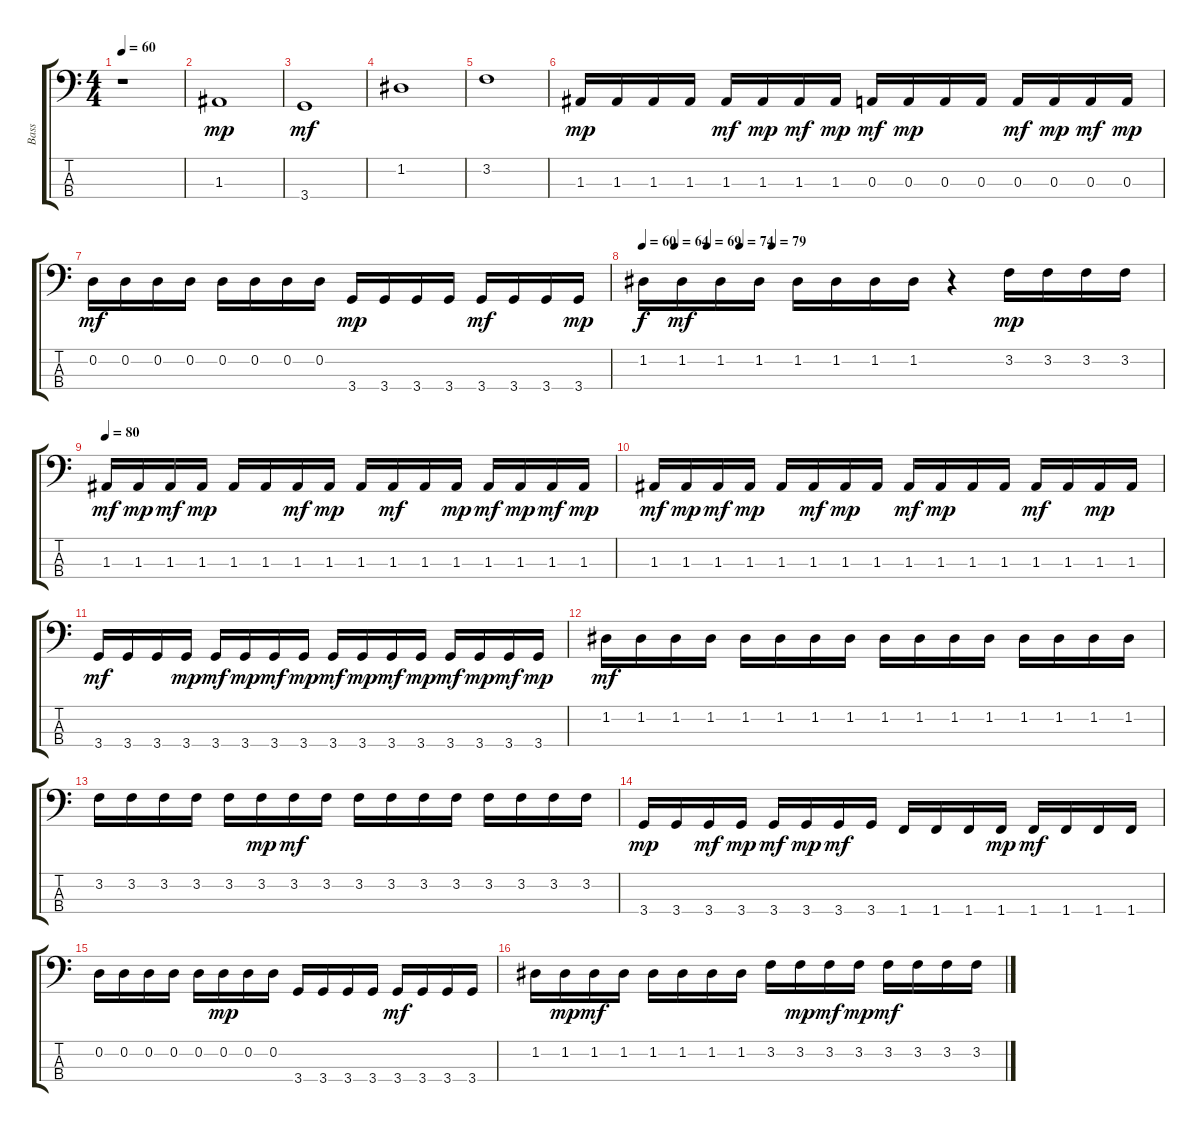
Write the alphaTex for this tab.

\track ("Bass" "Bass") {instrument electricbasspick}
\staff {score tabs}
\tuning (G2 D2 A1 E1) {hide}
\ts (4 4)
\tempo 60
\clef f4
\ks c
r.1{dy mp instrument electricbasspick} |
1.3.1 |
3.4.1{dy mf} |
1.2.1 |
3.2.1 |
1.3.16{dy mp} 1.3.16 1.3.16 1.3.16 1.3.16{dy mf} 1.3.16{dy mp} 1.3.16{dy mf} 1.3.16{dy mp} 0.3.16{dy mf} 0.3.16{dy mp} 0.3.16 0.3.16 0.3.16{dy mf} 0.3.16{dy mp} 0.3.16{dy mf} 0.3.16{dy mp} |
0.2.16{dy mf} 0.2.16 0.2.16 0.2.16 0.2.16 0.2.16 0.2.16 0.2.16 3.4.16{dy mp} 3.4.16 3.4.16 3.4.16 3.4.16{dy mf} 3.4.16 3.4.16 3.4.16{dy mp} |
\tempo 60
\tempo (64 0.0625)
\tempo (69 0.125)
\tempo (74 0.1875)
\tempo (79 0.25)
1.2.16{dy f} 1.2.16{dy mf} 1.2.16 1.2.16 1.2.16 1.2.16 1.2.16 1.2.16 r.4 3.2.16{dy mp} 3.2.16 3.2.16 3.2.16 |
\tempo 80
1.3.16{dy mf} 1.3.16{dy mp} 1.3.16{dy mf} 1.3.16{dy mp} 1.3.16 1.3.16 1.3.16{dy mf} 1.3.16{dy mp} 1.3.16 1.3.16{dy mf} 1.3.16 1.3.16{dy mp} 1.3.16{dy mf} 1.3.16{dy mp} 1.3.16{dy mf} 1.3.16{dy mp} |
1.3.16{dy mf} 1.3.16{dy mp} 1.3.16{dy mf} 1.3.16{dy mp} 1.3.16 1.3.16{dy mf} 1.3.16{dy mp} 1.3.16 1.3.16{dy mf} 1.3.16{dy mp} 1.3.16 1.3.16 1.3.16{dy mf} 1.3.16 1.3.16{dy mp} 1.3.16 |
3.4.16{dy mf} 3.4.16 3.4.16 3.4.16{dy mp} 3.4.16{dy mf} 3.4.16{dy mp} 3.4.16{dy mf} 3.4.16{dy mp} 3.4.16{dy mf} 3.4.16{dy mp} 3.4.16{dy mf} 3.4.16{dy mp} 3.4.16{dy mf} 3.4.16{dy mp} 3.4.16{dy mf} 3.4.16{dy mp} |
1.2.16{dy mf} 1.2.16 1.2.16 1.2.16 1.2.16 1.2.16 1.2.16 1.2.16 1.2.16 1.2.16 1.2.16 1.2.16 1.2.16 1.2.16 1.2.16 1.2.16 |
3.2.16 3.2.16 3.2.16 3.2.16 3.2.16 3.2.16{dy mp} 3.2.16{dy mf} 3.2.16 3.2.16 3.2.16 3.2.16 3.2.16 3.2.16 3.2.16 3.2.16 3.2.16 |
3.4.16{dy mp} 3.4.16 3.4.16{dy mf} 3.4.16{dy mp} 3.4.16{dy mf} 3.4.16{dy mp} 3.4.16{dy mf} 3.4.16 1.4.16 1.4.16 1.4.16 1.4.16{dy mp} 1.4.16{dy mf} 1.4.16 1.4.16 1.4.16 |
0.2.16 0.2.16 0.2.16 0.2.16 0.2.16 0.2.16{dy mp} 0.2.16 0.2.16 3.4.16 3.4.16 3.4.16 3.4.16 3.4.16{dy mf} 3.4.16 3.4.16 3.4.16 |
1.2.16 1.2.16{dy mp} 1.2.16{dy mf} 1.2.16 1.2.16 1.2.16 1.2.16 1.2.16 3.2.16 3.2.16{dy mp} 3.2.16{dy mf} 3.2.16{dy mp} 3.2.16{dy mf} 3.2.16 3.2.16 3.2.16
